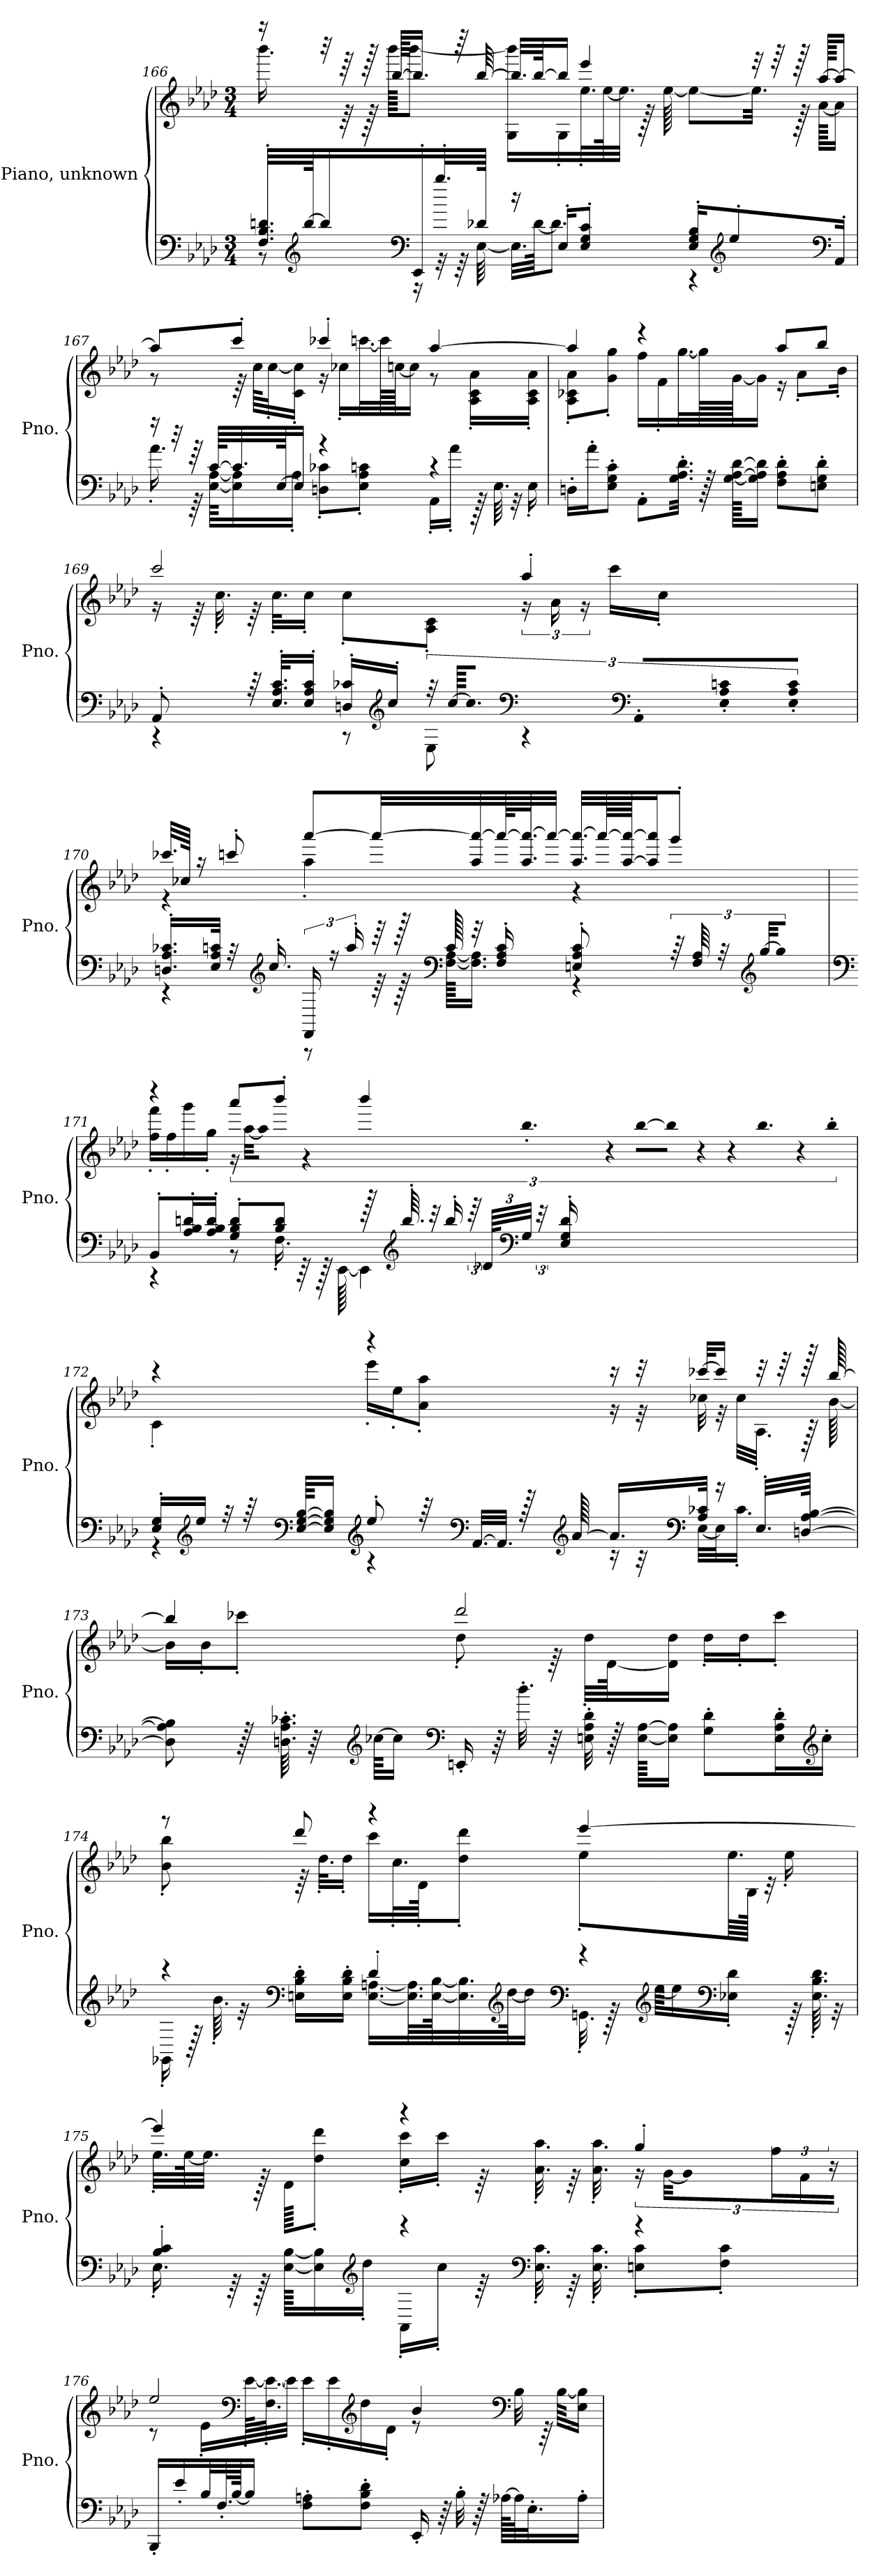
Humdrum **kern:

**kern	**kern
*part1	*part1
*staff2	*staff1
*I"Piano, unknown	*
*I'Pno.	*
!!LO:LB:g=z
*clefF4	*clefG2
*k[b-e-a-d-]	*k[b-e-a-d-]
*M3/4	*M3/4
=166	=166
*^	*^
32.F/' 32.B-/' 32.dn/'LLL	8r	16r	16.bbb-\
*clefG2	*	*	*
[64bb-/JK	.	.	.
16bb-/]	.	32r	.
.	.	64r	64r
.	.	128r	128r
.	.	[128bb-/KKKLL	128bbb-\KKKKL
*clefF4	*	*	*
16EE-'/	16r	16.bb-/JJ]	[8bbb-\J
32.bb-'/L	32r	.	.
.	64r	64r	.
64d-X/JJJk	[64E-\	[64bb-/	.
16r	32.E-\LLL]	32.bb-/LLL]	16G\ 16bbb-\]LL
.	[64d-\JJK	[64bb-/JK	.
16E-'/KL	8.d-\J]	16bb-/JJ]	16G'\
8E-/' 8G/' 8c/'J	.	4eee-/	32.ee-'\L
.	.	.	[64ee-\K
.	.	.	32.ee-\JJJ]
.	.	.	128r
.	.	.	[128ee-\
16E-/' 16G/' 16B-/'KL	4r	.	8ee-\L_
*clefG2	*	*	*
8ee-'/	.	.	.
.	.	32r	32.ee-\Jkk]
.	.	64r	.
.	.	128r	128r
.	.	[128aa-/KKKLL	[128a-\KKKLL
*clefF4	*	*	*
16AA-'/Jk	.	16aa-/JJ_	16a-\JJ]
!!LO:LB:g=z	!!
=167	=167	=167	=167
16r	16.a-'\	8aa-/L]	8r
32r	.	.	.
64r	64r	.	.
[64c/KLLL	[64E-\ [64A-\KKLL	.	.
32.c/]	16E-\] 16A-\]	8ccc'/J	64r
.	.	.	64cc\KLLL
.	.	.	[32cc'\J
[64E-/JK	.	.	.
16E-/JJ]	16A-'\JJ	.	16c\' 16cc\]'JJ
4r	8Dn\' 8c-X\'L	4ccc-X'/	16r
.	.	.	16cc-X'\LL
.	8E-\' 8A-\' 8cn\'J	.	[32.cccn\L
.	.	.	128ccc\LL]
.	.	.	[128ccn\JJJ
.	.	.	16cc\JJ]
4r	16AA-'\LL	[4aa-/	8r
.	16a-'\JJ	.	.
.	128r	.	16A-\' 16c\' 16a-\'LL
.	64.E-\	.	.
.	32r	.	.
.	16E-'\	.	16A-\' 16c\' 16a-\'JJ
*v	*v	*	*
=168	=168	=168
16Dn'\LL	4aa-/]	8A-\' 8c-X\' 8a-\'L
16a-'\J	.	.
8E-\' 8G\' 8c\'J	.	8g\' 8gg\'J
8AA-'\L	4r	16ff\LL
.	.	16f'\
32.G\' 32.A-\' 32.d-\'Jkk	.	[32.gg\L
128r	.	128gg\LL]
[128G\ [128A-\ [128d-\KKKLL	.	[128g\JJJ
16G\] 16A-\] 16d-\]JJ	.	16g\JJ]
8F\' 8A-\' 8d-\'L	8aa-/L	16r
.	.	8a-'\L
8En\' 8G\' 8d-\'J	8bb-/J	.
.	.	16b-'\Jk
!!LO:LB:g=z	!!
=169	=169	=169
*^	*	*
8AA-'/	4r	2ccc/	16r
.	.	.	64r
.	.	.	32.cc'\
64r	.	.	64r
32.E-/' 32.A-/' 32.c/'KLL	.	.	32.cc'\KLL
16E-/' 16A-/' 16c/'JJ	.	.	16cc'\JJ
16Dn/' 16c-X/'LL	8r	.	8cc'\L
*clefG2	*	*	*
16cc'/JJ	.	.	.
48r	8E-\	.	8A-\' 8c\'J
[96cc/KKLL	.	.	.
16.cc/JJ]	.	.	.
*clefF4	*	*	*
8AA-'/L	4r	4aa-'/	24r
.	.	.	24a-\
.	.	.	24r
16E-/' 16A-/' 16cn/'L	.	.	16ccc\LL
16E-/' 16A-/' 16c/'JJ	.	.	16cc'\JJ
!!LO:LB:g=z	!!
=170	=170	=170	=170
16.Dn/' 16.A-/' 16.c-X/'LL	4r	32.ccc-X/LLL	4r
.	.	64cc-X/JJJk	.
.	.	16r	.
32E-/ 32A-/ 32cn/JJk	.	.	.
32r	.	8cccn'/	.
*clefG2	*	*	*
16.cc'/	.	.	.
24FF/	8r	[8aaa-/L	4aa-'\
24r	.	.	.
24aa-'/	.	.	.
64r	64r	32aaa-/LL_	.
128r	128r	.	.
*clefF4	*	*	*
128c/	[128F\ [128A-\KKKLL	.	.
32r	16.F\] 16.A-\]JJ	32aa-/ 32aaa-/_	.
16F/' 16A-/' 16c/'	.	128aaa-/KL_	.
.	.	64.aa-/ 64.aaa-/_J	.
.	.	32aaa-/JJJ_	.
8En/' 8A-/' 8c/'	4r	32.aa-/ 32.aaa-/_LLL	4r
.	.	128aaa-/LL_	.
.	.	[128aa-/ 128aaa-/_JJJ	.
.	.	16aa-/] 16aaa-/]J	.
96r	.	8ggg'/J	.
96F/ 96A-/	.	.	.
48r	.	.	.
*clefG2	*	*	*
[48gg/KLL	.	.	.
16gg/JJ]	.	.	.
!!LO:LB:g=z	!!
=171	=171	=171	=171
*clefF4	*	*	*
8BB-'/L	4r	4r	16ff\' 16fff\'LL
.	.	.	16ff'\
16A-/' 16B-/' 16dn/'L	.	.	16ggg\
16A-/' 16B-/' 16d/'JJ	.	.	16gg'\JJ
8G/' 8B-/' 8d/'L	8r	8aaa-/L	24r
.	.	.	[48aa-\KLL
.	.	.	16aa-\JJ]
8B-/ 8d/J	16.F'\	8bbb-'/J	128r
.	.	.	64.bb-'\
.	.	.	64r
.	.	.	[64bb-\KKLL
.	.	.	16bb-\JJ]
.	64r	.	.
.	128r	.	.
.	[128EE-\	.	.
128r	4EE-\]	4bbb-/	8r
*clefG2	*	*	*
64.bb-'/	.	.	.
32r	.	.	.
16bb-'/	.	.	.
96r	.	.	128r
.	.	.	64.bb-\
96d-X/KLLL	.	.	.
*clefF4	*	*	*
48G/JJJ	.	.	.
.	.	.	32r
48r	.	.	.
16E-/' 16G/' 16d-/'	.	.	16bb-'\
!!LO:PB:g=z	!!
=172	=172	=172	=172
16E-/' 16G/'LL	4r	4r	4c'\
*clefG2	*	*	*
16ee-/JJ	.	.	.
32r	.	.	.
64r	.	.	.
*clefF4	*	*	*
[64E-/ [64G/ [64B-/KKLL	.	.	.
16E-/] 16G/] 16B-/]JJ	.	.	.
*clefG2	*	*	*
8ee-'/	4r	4r	16eee-'\LL
.	.	.	16ee-'\J
64r	.	.	8a-\' 8aa-\'J
*clefF4	*	*	*
[32.AA-/LLL	.	.	.
32.AA-/JJJ]	.	.	.
128r	.	.	.
*clefG2	*	*	*
[128a-/	.	.	.
16.a-/LL]	16r	16r	16r
.	32r	32r	32r
*clefF4	*	*	*
32A-/ 32c-X/JJk	[32E-\LLL	[32ccc-X/KLL	32cc-X\
16r	32E-\J]	16ccc-/JJ]	32r
.	16.c-'\JJ	.	32cc-\LLL
32.E-'/LLL	.	32r	32.A-'\JJJ
.	.	64r	.
[64Dn/ [64A-/ [64B-/JJJk	.	128r	128r
.	.	[128bb-/	[128b-\
*v	*v	*	*
!!LO:LB:g=z	!!
=173	=173	=173
8D\] 8A-\] 8B-\]	4bb-/]	16b-\LL]
.	.	16b-'\J
128r	.	8ccc-X'\J
64.Dn\' 64.A-\' 64.c-X\'	.	.
64r	.	.
*clefG2	*	*
[64cc-X\KKLL	.	.
16cc-\JJ]	.	.
*clefF4	*	*
16EEn'/	2ddd-/	8dd-'\
64r	.	.
32.dd-'\	.	.
64r	.	64r
32En\' 32A-\' 32d-\'	.	32dd-'\LLL
128r	.	[64d-\JK
[128E\ [128A-\KKKLL	.	.
16E\] 16A-\]JJ	.	16d-\] 16dd-\JJ
8G\' 8d-\'L	.	16dd-'\LL
.	.	16dd-'\J
16E\' 16A-\' 16d-\'L	.	8ccc-'\J
*clefG2	*	*
16cc-'\JJ	.	.
!!LO:LB:g=z	!!
=174	=174	=174
*^	*	*
4r	16GG-X'\	8r	8b-\' 8bb-\'
.	128r	.	.
.	64.b-'\	.	.
.	32r	.	.
*clefF4	*	*	*
.	16En\' 16B-\' 16d-\'LL	8ddd-/	64r
.	.	.	32.dd-'\KLL
.	16E\' 16B-\' 16d-\'JJ	.	16dd-'\JJ
4d-'/	[16.E\ [16.An\LL	4r	16ccc\LL
.	.	.	32.cc'\L
.	64.E\] 64.A\]LL	.	.
.	.	.	64d-'\JJK
.	[128E\ [128B-\JK	.	.
.	32.E\] 32.B-\]	.	8dd-\' 8ddd-\'J
*clefG2	*	*	*
.	[64dd-\JK	.	.
.	16dd-\JJ]	.	.
*clefF4	*	*	*
4r	32.GGn'\	[4eee-/	8ee-'\L
.	128r	.	.
*clefG2	*	*	*
.	[128ee-\KKKLL	.	.
.	16ee-\]	.	.
*clefF4	*	*	*
.	16E-X\' 16d-\'JJ	.	64.ee-\LLL
.	.	.	128B-\JJJJk
.	.	.	32r
.	128r	.	16ee-'\
.	64.E-\' 64.B-\' 64.d-\'	.	.
.	32r	.	.
!!LO:LB:g=z	!!
=175	=175	=175	=175
4B-/' 4c/'	16.E-'\	4eee-/]	32.ee-'\LLL
.	.	.	[64ee-\K
.	.	.	32.ee-\JJJ]
.	64r	.	.
.	128r	.	128r
.	[128E-\ [128B-\KKKLL	.	128d-\KKKKL
.	16E-\] 16B-\]	.	8dd-\' 8ddd-\'J
*clefG2	*	*	*
.	16dd-'\JJ	.	.
4r	16AA-'\LL	4r	16cc\' 16ccc\'LL
.	16cc'\JJ	.	16ccc'\JJ
.	64r	.	64r
*clefF4	*	*	*
.	32.E-\' 32.c\'	.	32.a-\' 32.aa-\'
.	64r	.	64r
.	32.E-\' 32.c\'	.	32.a-\' 32.aa-\'
4r	8En\' 8c\'L	4gg'/	24r
.	.	.	[48g\KLL
.	.	.	16g\]
.	8F\' 8c\'J	.	24ff\
.	.	.	24f\JJ
.	.	.	24r
*v	*v	*	*
!!LO:LB:g=z	!!
=176	=176	=176
16BBB-'/LL	2ee-/	8r
16e-'/	.	.
32B-/L	.	16e-'\LL
64.F'/L	.	.
[128B-/JJK	.	.
*	*clefF4	*
16B-/JJ]	.	[128e-'\KLL
.	.	64.F\' 64.e-\_'J
.	.	32e-\JJJ]
8F\' 8An\'L	.	16e-'\LL
.	.	16e-'\
*	*clefG2	*
8F\' 8B-\' 8d-\'J	.	16dd-\
.	.	16d-'\JJ
16EE-'/	4b-/	8r
64r	.	.
32B-'\	.	.
128r	.	.
[128A-X\KLLLL	.	.
*	*clefF4	*
64A-\J]	.	32B-\
32.E-'\J	.	.
.	.	64r
.	.	[64B-\KKLL
16A-'\JJ	.	16E-\ 16B-\]JJ
*	*v	*v
=	=
*-	*-
